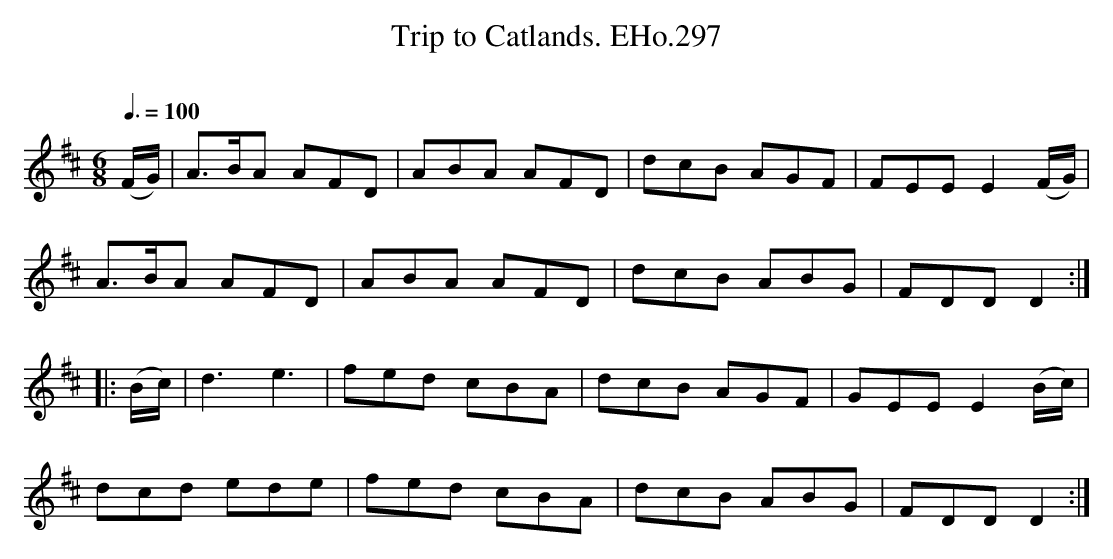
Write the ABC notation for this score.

X:1
T:Trip to Catlands. EHo.297
M:6/8
L:1/8
Q:3/8=100
O:
K:D
(F/G/) | A>BA AFD | ABA AFD | dcB AGF | FEE E2(F/G/) |
A>BA AFD | ABA AFD | dcB ABG | FDD D2 :|
|: (B/c/) | d3e3 | fed cBA | dcB AGF | GEE E2(B/c/) |
dcd ede | fed cBA | dcB ABG | FDD D2 :|
